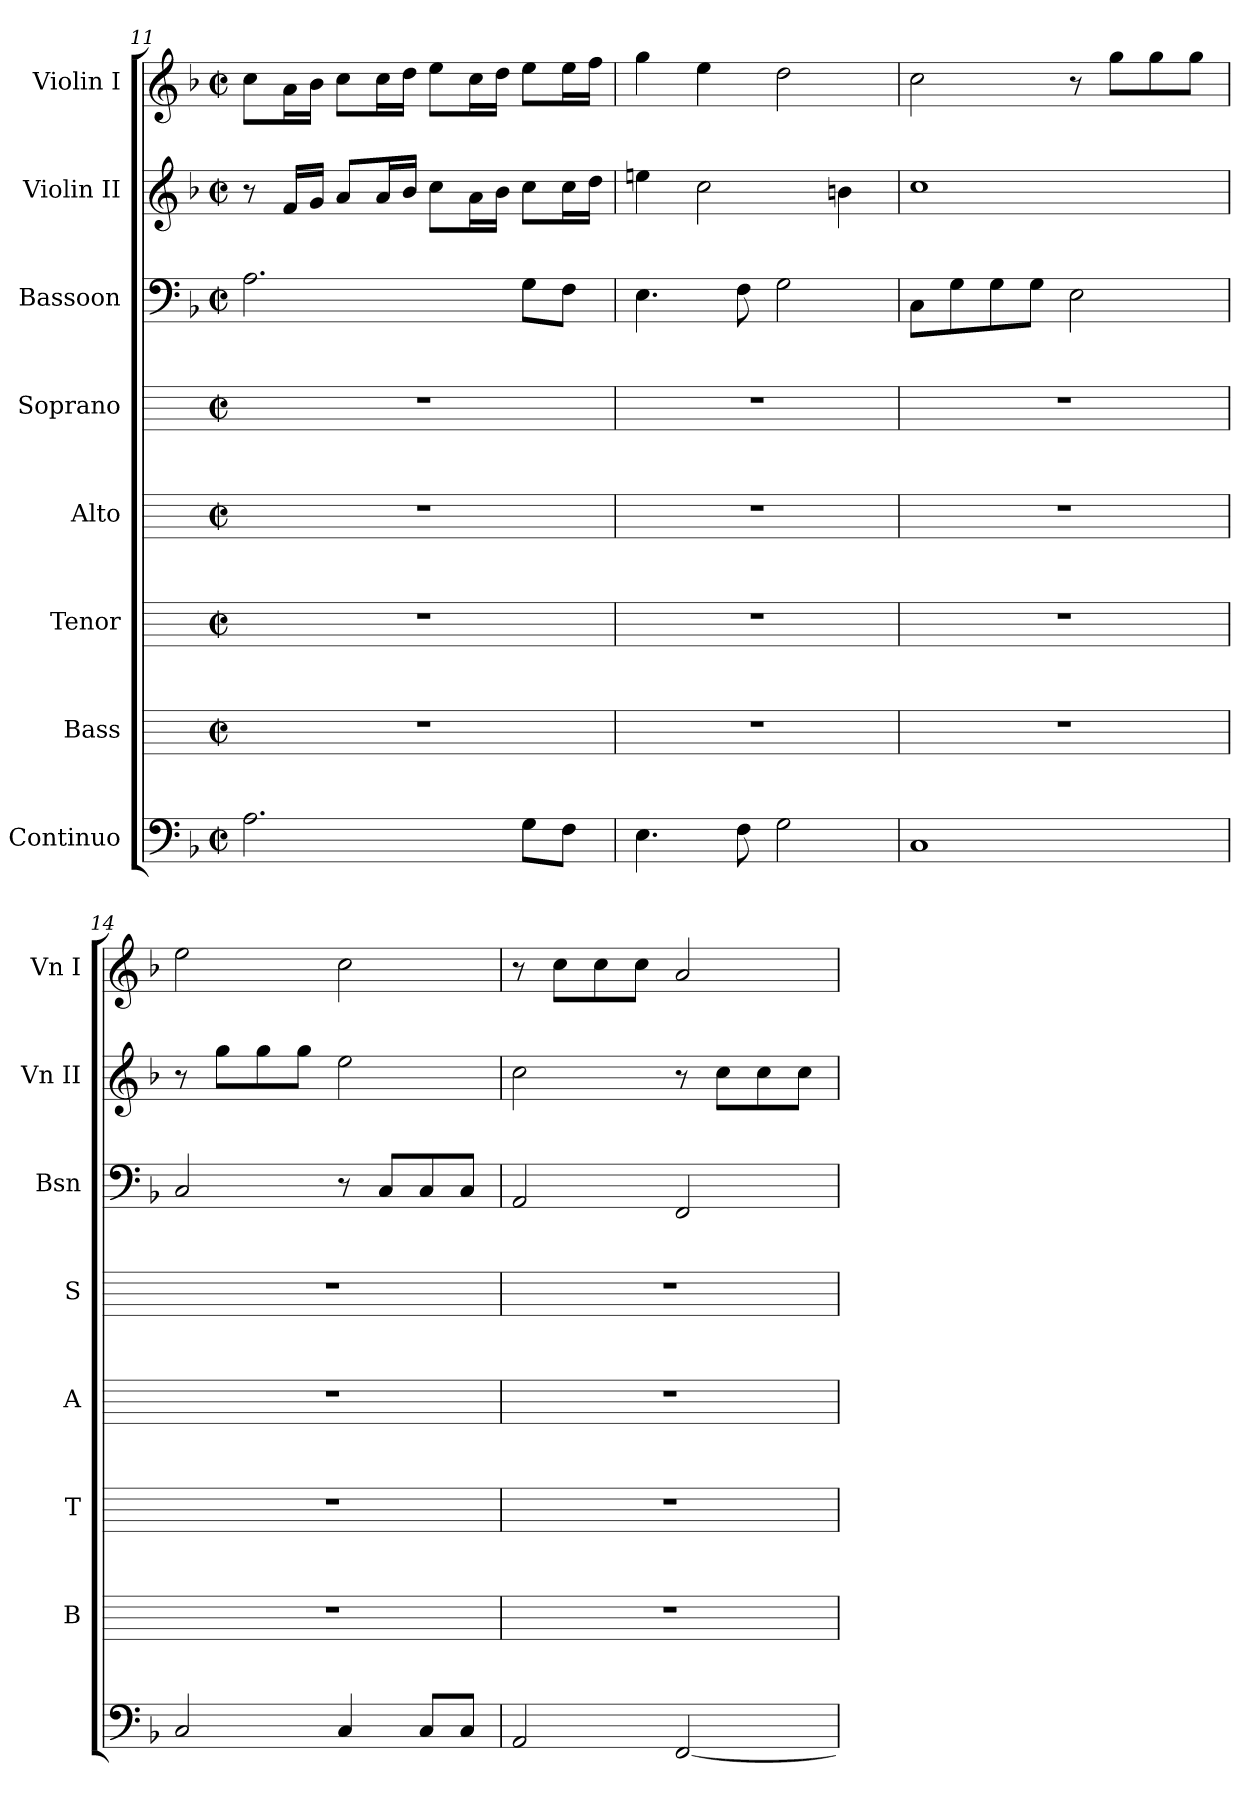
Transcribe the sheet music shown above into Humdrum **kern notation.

**kern	**kern	**kern	**kern	**kern	**kern	**kern	**kern
*part8	*part7	*part6	*part5	*part4	*part3	*part2	*part1
*staff8	*staff7	*staff6	*staff5	*staff4	*staff3	*staff2	*staff1
*I"Continuo	*I"Bass	*I"Tenor	*I"Alto	*I"Soprano	*I"Bassoon	*I"Violin II	*I"Violin I
*	*I'B	*I'T	*I'A	*I'S	*I'Bsn	*I'Vn II	*I'Vn I
!!LO:LB:g=z
*clefF4	*	*	*	*	*clefF4	*clefG2	*clefG2
*k[b-]	*	*	*	*	*k[b-]	*k[b-]	*k[b-]
*F:	*	*	*	*	*F:	*F:	*F:
*M2/2	*M2/2	*M2/2	*M2/2	*M2/2	*M2/2	*M2/2	*M2/2
*met(c|)	*met(c|)	*met(c|)	*met(c|)	*met(c|)	*met(c|)	*met(c|)	*met(c|)
=11	=11	=11	=11	=11	=11	=11	=11
2.A	1r	1r	1r	1r	2.A	8r	8ccL
.	.	.	.	.	.	16fLL	16aL
.	.	.	.	.	.	16gJJ	16b-JJ
.	.	.	.	.	.	8aL	8ccL
.	.	.	.	.	.	16aL	16ccL
.	.	.	.	.	.	16b-JJ	16ddJJ
.	.	.	.	.	.	8ccL	8eeL
.	.	.	.	.	.	16aL	16ccL
.	.	.	.	.	.	16b-JJ	16ddJJ
8GL	.	.	.	.	8GL	8ccL	8eeL
8FJ	.	.	.	.	8FJ	16ccL	16eeL
.	.	.	.	.	.	16ddJJ	16ffJJ
=12	=12	=12	=12	=12	=12	=12	=12
4.E	1r	1r	1r	1r	4.E	4een	4gg
.	.	.	.	.	.	2cc	4ee
8F	.	.	.	.	8F	.	.
2G	.	.	.	.	2G	.	2dd
.	.	.	.	.	.	4bn	.
=13	=13	=13	=13	=13	=13	=13	=13
1C	1r	1r	1r	1r	8CL	1cc	2cc
.	.	.	.	.	8G	.	.
.	.	.	.	.	8G	.	.
.	.	.	.	.	8GJ	.	.
.	.	.	.	.	2E	.	8r
.	.	.	.	.	.	.	8ggL
.	.	.	.	.	.	.	8gg
.	.	.	.	.	.	.	8ggJ
=14	=14	=14	=14	=14	=14	=14	=14
2C	1r	1r	1r	1r	2C	8r	2ee
.	.	.	.	.	.	8ggL	.
.	.	.	.	.	.	8gg	.
.	.	.	.	.	.	8ggJ	.
4C	.	.	.	.	8r	2ee	2cc
.	.	.	.	.	8CL	.	.
8CL	.	.	.	.	8C	.	.
8CJ	.	.	.	.	8CJ	.	.
=15	=15	=15	=15	=15	=15	=15	=15
2AA	1r	1r	1r	1r	2AA	2cc	8r
.	.	.	.	.	.	.	8ccL
.	.	.	.	.	.	.	8cc
.	.	.	.	.	.	.	8ccJ
[2FF	.	.	.	.	2FF	8r	2a
.	.	.	.	.	.	8ccL	.
.	.	.	.	.	.	8cc	.
.	.	.	.	.	.	8ccJ	.
=	=	=	=	=	=	=	=
*-	*-	*-	*-	*-	*-	*-	*-
